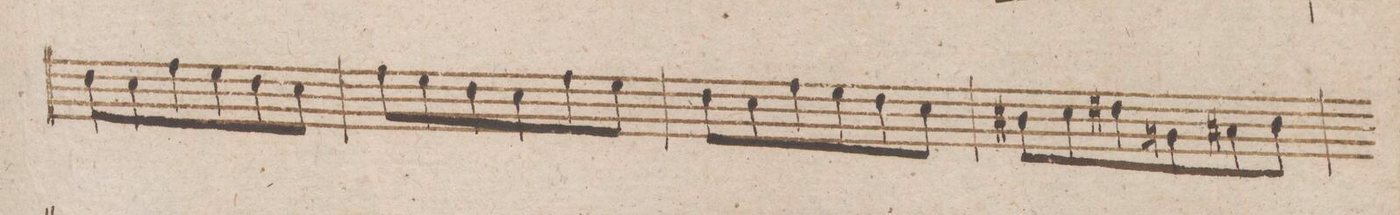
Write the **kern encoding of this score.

**kern	**dynam
*I"Violoncello et Baſso.	*
*clefF4	*
*k[b-]	*
*met(c|)	*
*M3/4	*
8F\L	.
8E\	.
8A\	.
8G\	.
8F\	.
8E\J	.
=177	=177
8A\L	.
8G\	.
8F\	.
8E\	.
8A\	.
8G\J	.
=178	=178
8F\L	.
8E\	.
8A\	.
8G\	.
8F\	.
8E\J	.
=179	=179
8D#X\L	.
8E\	.
8F#X\	.
8BBn\	.
8C#X\	.
8D#\J	.
=180	=180
*-	*-
